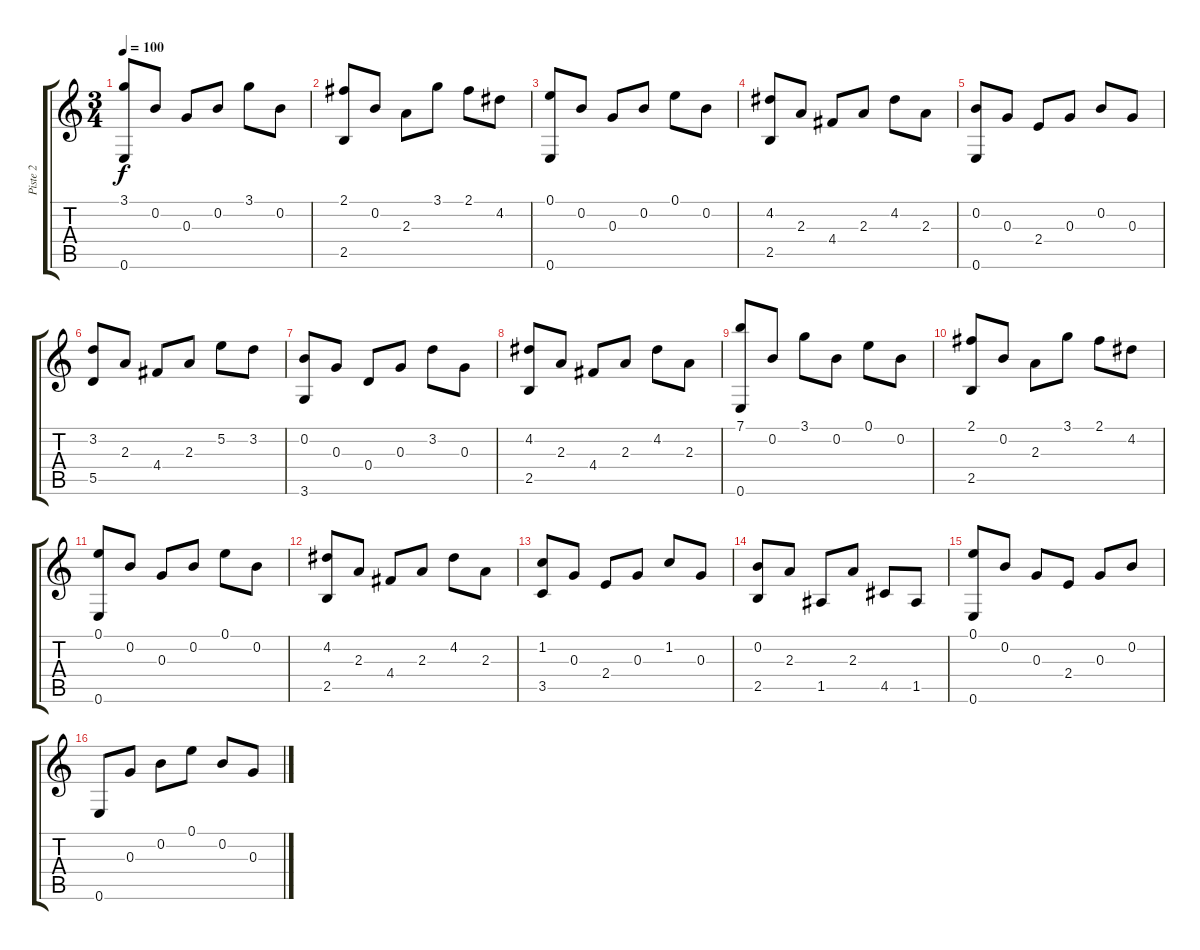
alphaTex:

\track ("Piste 2" "Piste 2") {instrument acousticguitarnylon}
\staff {score tabs}
\tuning (E4 B3 G3 D3 A2 E2) {hide}
\ts (3 4)
\tempo 100
\clef g2
\ks c
(3.1 0.6).8{dy f instrument acousticguitarnylon} 0.2.8 0.3.8 0.2.8 3.1.8 0.2.8 |
(2.1 2.5).8 0.2.8 2.3.8 3.1.8 2.1.8 4.2.8 |
(0.1 0.6).8 0.2.8 0.3.8 0.2.8 0.1.8 0.2.8 |
(4.2 2.5).8 2.3.8 4.4.8 2.3.8 4.2.8 2.3.8 |
(0.2 0.6).8 0.3.8 2.4.8 0.3.8 0.2.8 0.3.8 |
(3.2 5.5).8 2.3.8 4.4.8 2.3.8 5.2.8 3.2.8 |
(0.2 3.6).8 0.3.8 0.4.8 0.3.8 3.2.8 0.3.8 |
(4.2 2.5).8 2.3.8 4.4.8 2.3.8 4.2.8 2.3.8 |
(7.1 0.6).8 0.2.8 3.1.8 0.2.8 0.1.8 0.2.8 |
(2.1 2.5).8 0.2.8 2.3.8 3.1.8 2.1.8 4.2.8 |
(0.1 0.6).8 0.2.8 0.3.8 0.2.8 0.1.8 0.2.8 |
(4.2 2.5).8 2.3.8 4.4.8 2.3.8 4.2.8 2.3.8 |
(1.2 3.5).8 0.3.8 2.4.8 0.3.8 1.2.8 0.3.8 |
(0.2 2.5).8 2.3.8 1.5.8 2.3.8 4.5.8 1.5.8 |
(0.1 0.6).8 0.2.8 0.3.8 2.4.8 0.3.8 0.2.8 |
0.6.8 0.3.8 0.2.8 0.1.8 0.2.8 0.3.8
